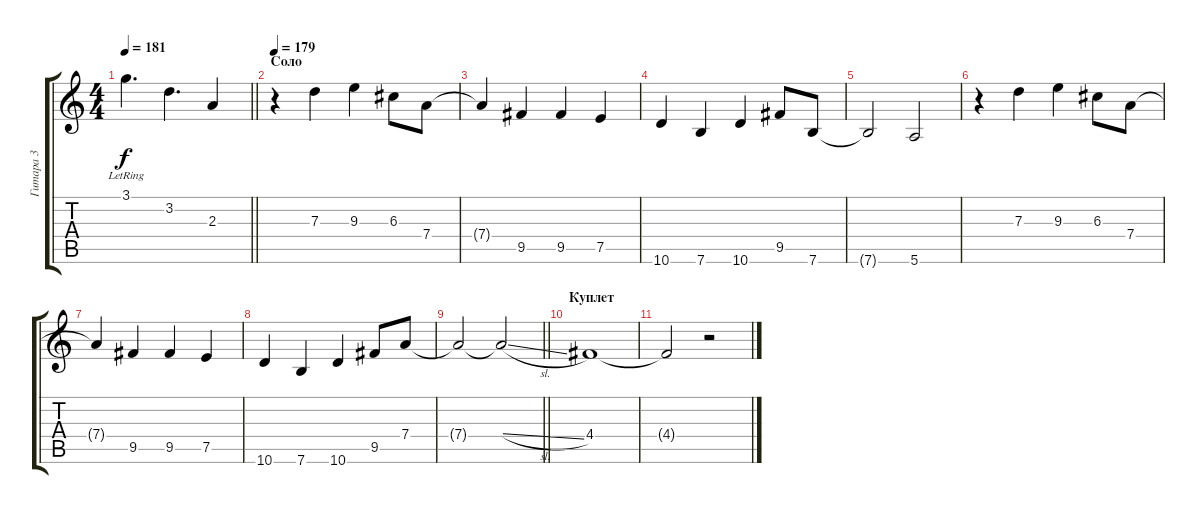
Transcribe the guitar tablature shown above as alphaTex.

\track ("Гитара 3" "Гитара 3") {instrument overdrivenguitar}
\staff {score tabs}
\tuning (E4 B3 G3 D3 A2 E2) {hide}
\ts (4 4)
\tempo 181
\clef g2
\barLineRight lightlight
\ks c
3.1{lr}.4{d dy f} 3.2.4{d} 2.3.4 |
\section ("" "Соло")
\tempo 179
r.4 7.3.4 9.3.4 6.3.8 7.4.8 |
7.4{t}.4 9.5.4 9.5.4 7.5.4 |
10.6.4 7.6.4 10.6.4 9.5.8 7.6.8 |
7.6{t}.2 5.6.2 |
r.4 7.3.4 9.3.4 6.3.8 7.4.8 |
7.4{t}.4 9.5.4 9.5.4 7.5.4 |
10.6.4 7.6.4 10.6.4 9.5.8 7.4.8 |
\barLineRight lightlight
7.4{t}.2 7.4{sl t}.2 |
\section ("" "Куплет")
4.4.1 |
4.4{t}.2 r.2
